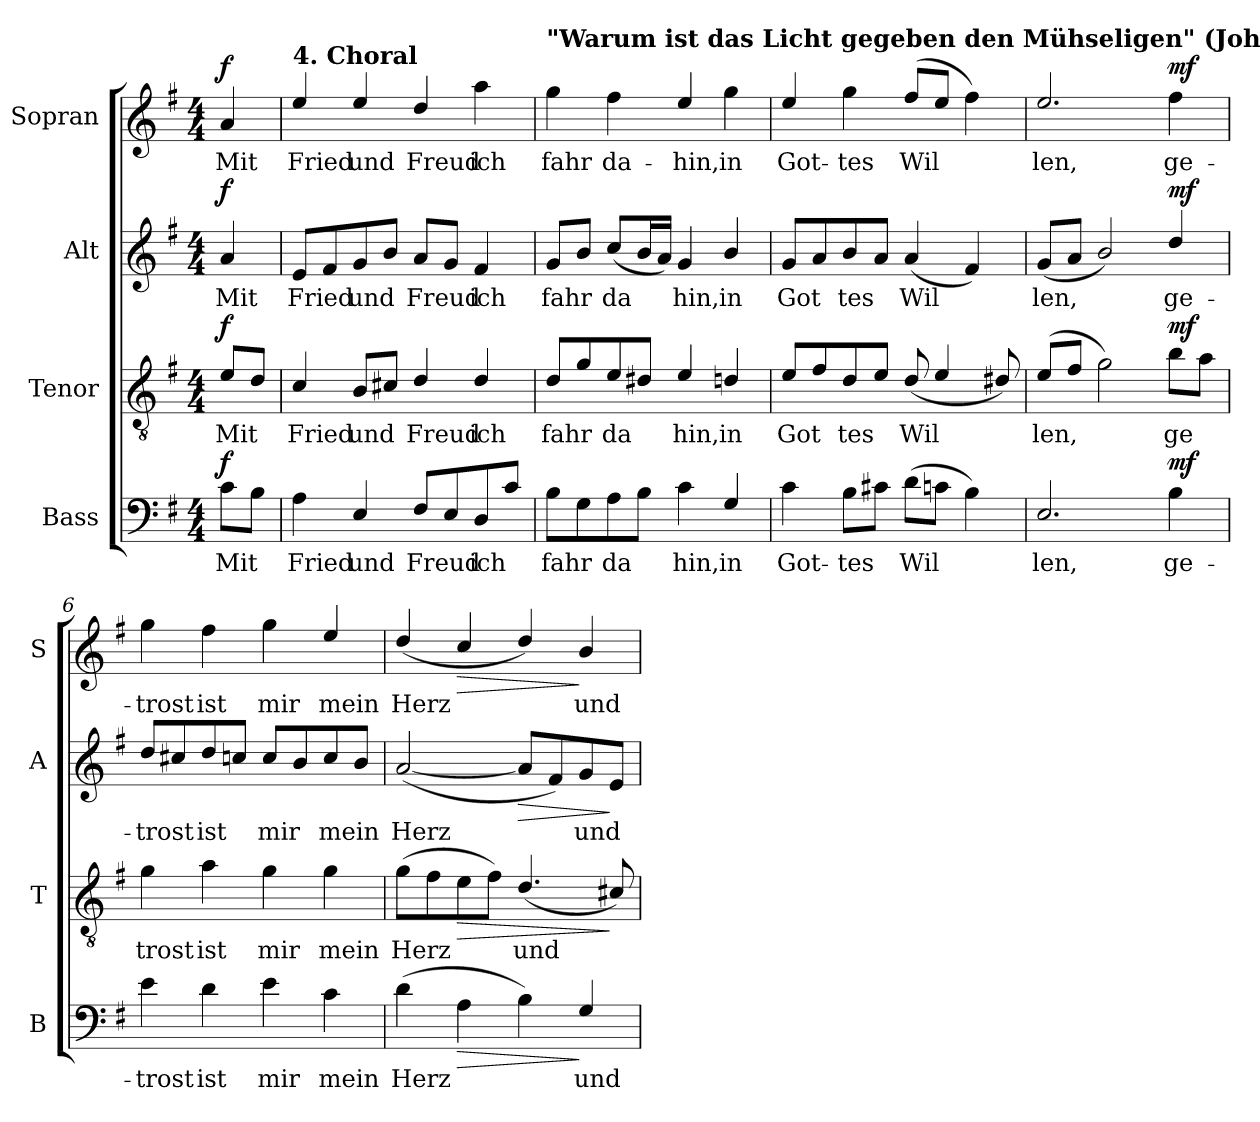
**kern	**text	**dynam	**kern	**text	**dynam	**kern	**text	**dynam	**kern	**text	**dynam
*part4	*part4	*part4	*part3	*part3	*part3	*part2	*part2	*part2	*part1	*part1	*part1
*staff4	*staff4	*staff4	*staff3	*staff3	*staff3	*staff2	*staff2	*staff2	*staff1	*staff1	*staff1
*I"Bass	*	*	*I"Tenor	*	*	*I"Alt	*	*	*I"Sopran	*	*
*I'B	*	*	*I'T	*	*	*I'A	*	*	*I'S	*	*
*clefF4	*	*	*clefGv2	*	*	*clefG2	*	*	*clefG2	*	*
*ITrd4c7	*	*	*ITrd4c7	*	*	*ITrd4c7	*	*	*ITrd4c7	*	*
*k[]	*	*	*k[]	*	*	*k[]	*	*	*k[]	*	*
*M4/4	*	*	*M4/4	*	*	*M4/4	*	*	*M4/4	*	*
=1	=1	=1	=1	=1	=1	=1	=1	=1	=1	=1	=1
!	!LO:LY:b	!LO:DY:b	!	!LO:LY:b	!LO:DY:b	!	!LO:LY:b	!LO:DY:b	!	!LO:LY:b	!LO:DY:b
8F\L	Mit	f	8A/L	Mit	f	4d/	Mit	f	4d/	Mit	f
8E\J	.	.	8G/J	.	.	.	.	.	.	.	.
=2	=2	=2	=2	=2	=2	=2	=2	=2	=2	=2	=2
!	!	!	!	!	!	!	!	!	!LO:TX:a:B:t=4.  Choral	!	!
!	!LO:LY:b	!	!	!LO:LY:b	!	!	!LO:LY:b	!	!	!LO:LY:b	!
4D\	Fried	.	4F/	Fried	.	8A/L	Fried	.	4a/	Fried	.
.	.	.	.	.	.	8B/	.	.	.	.	.
!	!LO:LY:b	!	!	!LO:LY:b	!	!	!LO:LY:b	!	!	!LO:LY:b	!
4AA/	und	.	8E/L	und	.	8c/	und	.	4a/	und	.
.	.	.	8F#X/J	.	.	8e/J	.	.	.	.	.
!	!LO:LY:b	!	!	!LO:LY:b	!	!	!LO:LY:b	!	!	!LO:LY:b	!
8BB/L	Freud	.	4G/	Freud	.	8d/L	Freud	.	4g/	Freud	.
8AA/	.	.	.	.	.	8c/J	.	.	.	.	.
!	!LO:LY:b	!	!	!LO:LY:b	!	!	!LO:LY:b	!	!	!LO:LY:b	!
8GG/	ich	.	4G/	ich	.	4B/	ich	.	4dd\	ich	.
8F/J	.	.	.	.	.	.	.	.	.	.	.
=3	=3	=3	=3	=3	=3	=3	=3	=3	=3	=3	=3
!	!	!	!	!	!	!	!	!	!LO:TX:a:B:t="Warum ist das Licht gegeben den Mühseligen"   (Joh. Brahms)	!	!
!	!LO:LY:b	!	!	!LO:LY:b	!	!	!LO:LY:b	!	!	!LO:LY:b	!
8E\L	fahr	.	8G/L	fahr	.	8c/L	fahr	.	4cc\	fahr	.
8C\	.	.	8c/	.	.	8e/J	.	.	.	.	.
!	!LO:LY:b	!	!	!LO:LY:b	!	!	!LO:LY:b	!	!	!LO:LY:b	!
8D\	da	.	8A/	da	.	(8f/L	da	.	4b\	da-	.
8E\J	.	.	8G#X/J	.	.	16e/L	.	.	.	.	.
.	.	.	.	.	.	16d/JJ)	.	.	.	.	.
!	!LO:LY:b	!	!	!LO:LY:b	!	!	!LO:LY:b	!	!	!LO:LY:b	!
4F>\	hin,	.	4A>/	hin,	.	4c>/	hin,	.	4a>/	hin,	.
!	!LO:LY:b	!	!	!LO:LY:b	!	!	!LO:LY:b	!	!	!LO:LY:b	!
4C/	in	.	4Gn/	in	.	4e/	in	.	4cc\	in	.
=4	=4	=4	=4	=4	=4	=4	=4	=4	=4	=4	=4
!	!LO:LY:b	!	!	!LO:LY:b	!	!	!LO:LY:b	!	!	!LO:LY:b	!
4F\	Got-	.	8A/L	Got	.	8c/L	Got	.	4a/	Got-	.
.	.	.	8B/	.	.	8d/	.	.	.	.	.
!	!LO:LY:b	!	!	!LO:LY:b	!	!	!LO:LY:b	!	!	!LO:LY:b	!
8E\L	tes	.	8G/	tes	.	8e/	tes	.	4cc\	tes	.
8F#X\J	.	.	8A/J	.	.	8d/J	.	.	.	.	.
!	!LO:LY:b	!	!	!LO:LY:b	!	!	!LO:LY:b	!	!	!LO:LY:b	!
(8G\L	Wil	.	(8G/	Wil	.	(4d/	Wil	.	(8b/L	Wil	.
8Fn\J	.	.	4A/	.	.	.	.	.	8a/J	.	.
4E\)	.	.	.	.	.	4B/)	.	.	4b\)	.	.
.	.	.	8G#X/)	.	.	.	.	.	.	.	.
=5	=5	=5	=5	=5	=5	=5	=5	=5	=5	=5	=5
!	!LO:LY:b	!	!	!LO:LY:b	!	!	!LO:LY:b	!	!	!LO:LY:b	!
2.AA>/	len,	.	(8A/L	len,	.	(8c/L	len,	.	2.a>/	len,	.
.	.	.	8B/J	.	.	8d/J	.	.	.	.	.
.	.	.	2c>\)	.	.	2e>/)	.	.	.	.	.
!	!LO:LY:b	!LO:DY:b	!	!LO:LY:b	!LO:DY:b	!	!LO:LY:b	!LO:DY:b	!	!LO:LY:b	!LO:DY:b
4E\	ge-	mf	8e\L	ge	mf	4g/	ge-	mf	4b\	ge-	mf
.	.	.	8d\J	.	.	.	.	.	.	.	.
!!LO:LB:g=z
=6	=6	=6	=6	=6	=6	=6	=6	=6	=6	=6	=6
!	!LO:LY:b	!	!	!LO:LY:b	!	!	!LO:LY:b	!	!	!LO:LY:b	!
4A\	trost	.	4c\	trost	.	8g/L	trost	.	4cc\	trost	.
.	.	.	.	.	.	8f#X/	.	.	.	.	.
!	!LO:LY:b	!	!	!LO:LY:b	!	!	!LO:LY:b	!	!	!LO:LY:b	!
4G\	ist	.	4d\	ist	.	8g/	ist	.	4b\	ist	.
.	.	.	.	.	.	8fn/J	.	.	.	.	.
!	!LO:LY:b	!	!	!LO:LY:b	!	!	!LO:LY:b	!	!	!LO:LY:b	!
4A\	mir	.	4c\	mir	.	8f/L	mir	.	4cc\	mir	.
.	.	.	.	.	.	8e/	.	.	.	.	.
!	!LO:LY:b	!	!	!LO:LY:b	!	!	!LO:LY:b	!	!	!LO:LY:b	!
4F\	mein	.	4c\	mein	.	8f/	mein	.	4a/	mein	.
.	.	.	.	.	.	8e/J	.	.	.	.	.
=7	=7	=7	=7	=7	=7	=7	=7	=7	=7	=7	=7
!	!LO:LY:b	!	!	!LO:LY:b	!	!	!LO:LY:b	!	!	!LO:LY:b	!
(4G\	Herz	.	(8c\L	Herz	.	([2d/	Herz	.	(4g/	Herz	.
.	.	.	8B\	.	.	.	.	.	.	.	.
!	!	!LO:HP:b	!	!	!LO:HP:b	!	!	!	!	!	!LO:HP:b
4D\	.	>	8A\	.	>	.	.	.	4f/	.	>
.	.	.	8B\J)	.	.	.	.	.	.	.	.
!	!	!	!	!LO:LY:b	!	!	!	!LO:HP:b	!	!	!
4E\)	.	.	(4.G/	und	.	8d/L]	.	>	4g/)	.	.
.	.	.	.	.	.	8B/)	.	.	.	.	.
!	!LO:LY:b	!	!	!	!	!	!LO:LY:b	!	!	!LO:LY:b	!
4C/	und	]	.	.	.	8c/	und	.	4e/	und	]
.	.	.	8F#X/)	.	]	8A/J	.	]	.	.	.
=	=	=	=	=	=	=	=	=	=	=	=
*-	*-	*-	*-	*-	*-	*-	*-	*-	*-	*-	*-
